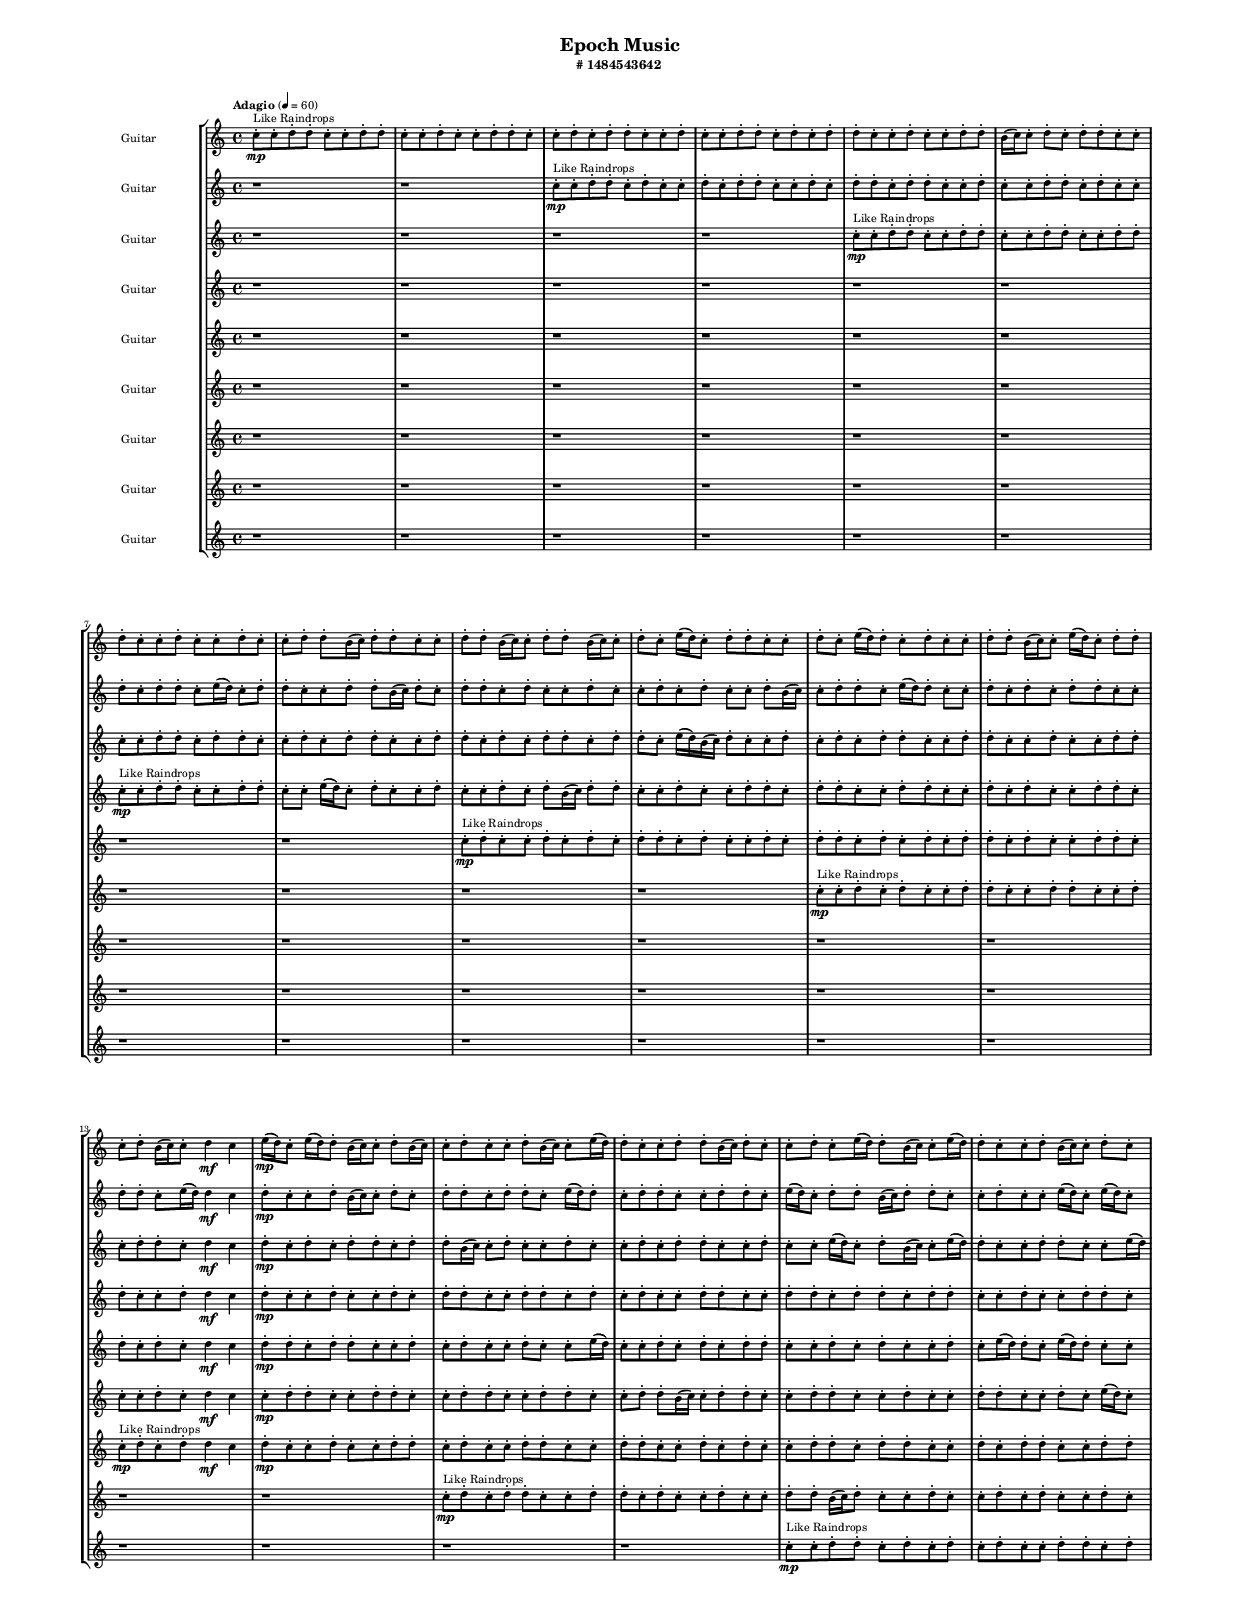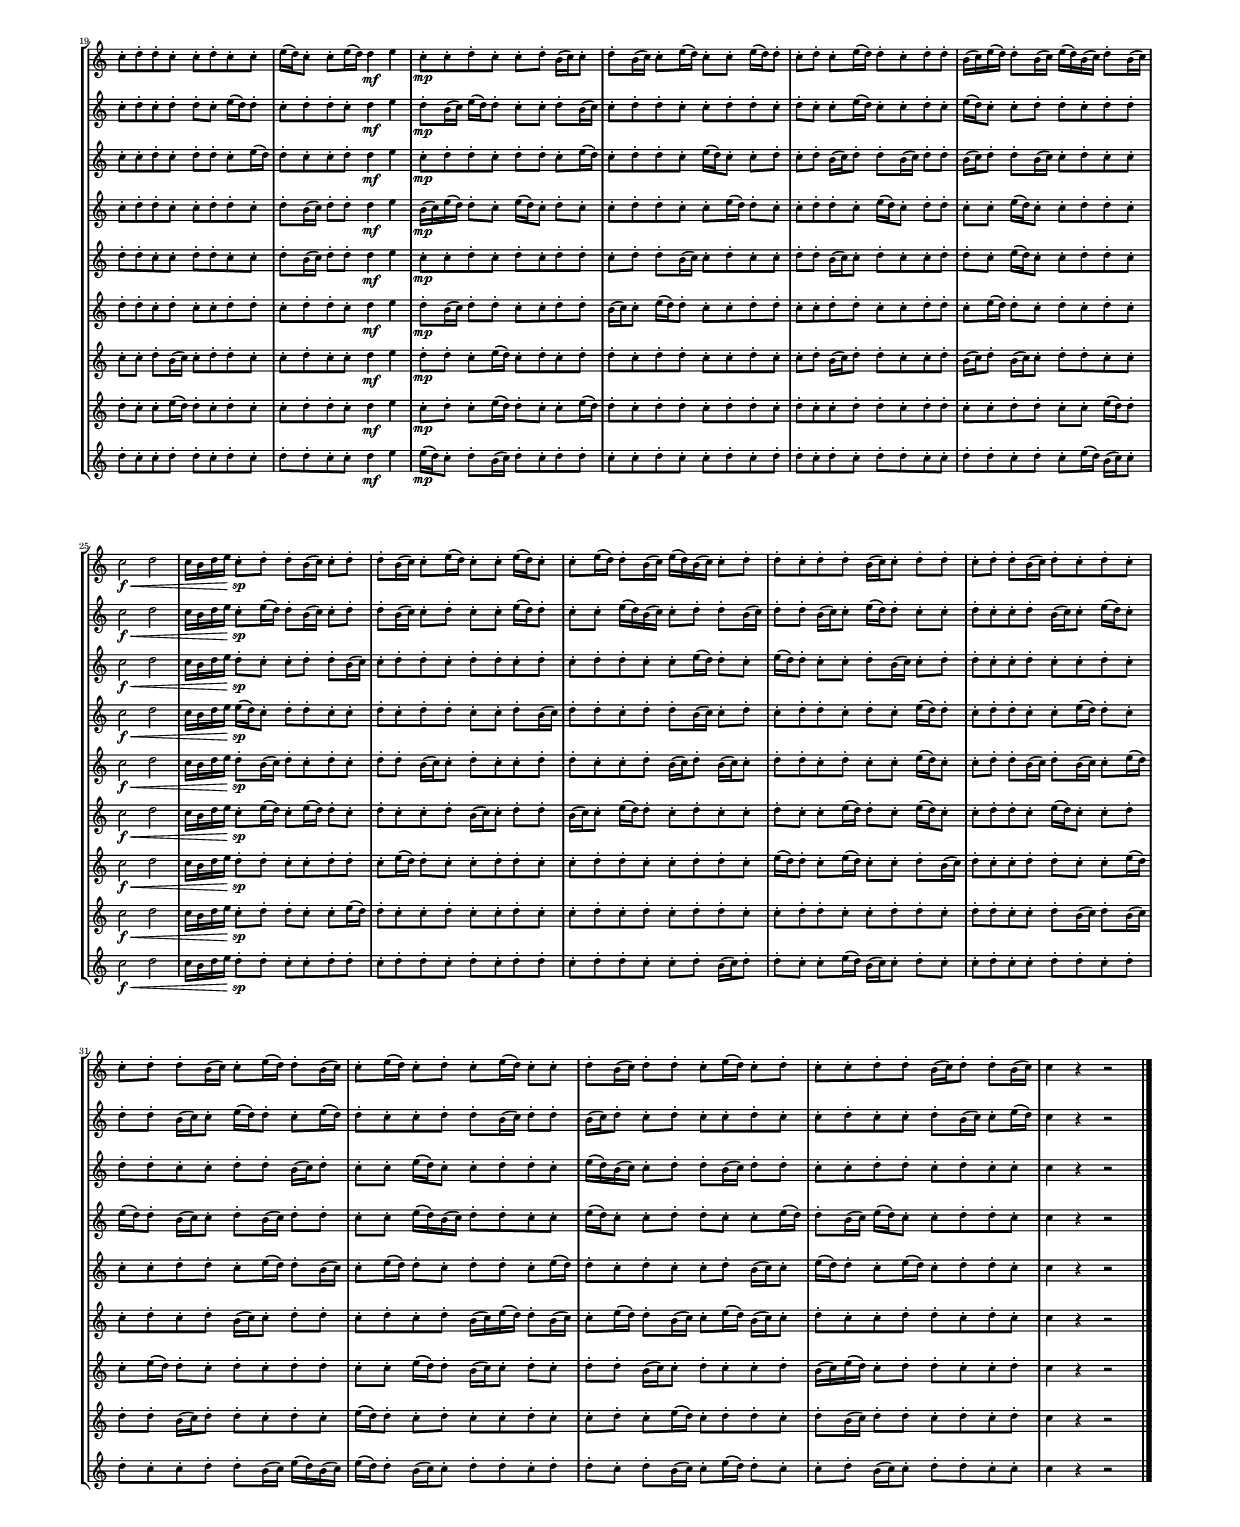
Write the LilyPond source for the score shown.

#(set-global-staff-size 10)

\header{
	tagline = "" 
	title = "Epoch Music"
	subtitle="#
1484543642
"
}

\paper{
  indent = 2\cm
  left-margin = 1.5\cm
  right-margin = 1.5\cm
  top-margin = 2\cm
  bottom-margin = 1.5\cm
  ragged-last-bottom = ##t
  print-all-headers = ##t
  print-page-number = ##f
}

\score{
\header{
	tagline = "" 
	title = "  "
	subtitle="  "
}
 \new  StaffGroup  <<

\new Staff \with {
    instrumentName = #"
Guitar
"
	midiInstrument = "Violin"
  }
\absolute {
\clef
"treble"

\tempo "Adagio" 4 = 60 c''8-.\mp ^"Like Raindrops"  c''8-. d''8-. d''8-. c''8-. c''8-. d''8-. d''8-. c''8-. c''8-. d''8-. c''8-. c''8-. d''8-. d''8-. c''8-. c''8-. d''8-. c''8-. d''8-. d''8-. c''8-. c''8-. d''8-. c''8-. c''8-. d''8-. d''8-. c''8-. d''8-. c''8-. d''8-. d''8-. c''8-. c''8-. d''8-. c''8-. c''8-. d''8-. d''8-. b'16( c''16) c''8-. d''8-. c''8-. d''8-. d''8-. c''8-. c''8-. d''8-. c''8-. c''8-. d''8-. c''8-. c''8-. d''8-. c''8-. c''8-. d''8-. d''8-. b'16( c''16) d''8-. d''8-. c''8-. c''8-. d''8-. d''8-. b'16( c''16) c''8-. d''8-. d''8-. b'16( c''16) c''8-. d''8-. c''8-. e''16( d''16) c''8-. d''8-. d''8-. c''8-. c''8-. d''8-. c''8-. e''16( d''16) d''8-. c''8-. d''8-. c''8-. c''8-. d''8-. d''8-. b'16( c''16) c''8-. e''16( d''16) c''8-. d''8-. d''8-. c''8-. d''8-. b'16( c''16) c''8-. d''4\mf c''4 e''16(\mp d''16) c''8-. e''16( d''16) d''8-. b'16( c''16) c''8-. d''8-. b'16( c''16) c''8-. d''8-. c''8-. c''8-. d''8-. b'16( c''16) c''8-. e''16( d''16) d''8-. c''8-. c''8-. d''8-. d''8-. b'16( c''16) d''8-. c''8-. c''8-. d''8-. c''8-. e''16( d''16) d''8-. b'16( c''16) c''8-. e''16( d''16) d''8-. c''8-. c''8-. d''8-. b'16( c''16) c''8-. d''8-. c''8-. c''8-. d''8-. d''8-. c''8-. c''8-. d''8-. c''8-. c''8-. e''16( d''16) c''8-. c''8-. e''16( d''16) d''4\mf e''4 c''8-.\mp c''8-. d''8-. c''8-. c''8-. d''8-. b'16( c''16) c''8-. d''8-. b'16( c''16) c''8-. e''16( d''16) c''8-. c''8-. e''16( d''16) d''8-. c''8-. d''8-. c''8-. e''16( d''16) d''8-. c''8-. d''8-. d''8-. b'16( c''16) e''16( d''16) d''8-. b'16( c''16) e''16( d''16) b'16( c''16) d''8-. b'16( c''16) c''2\f\< d''2 c''16 b'16 d''16 e''16 c''8-.\sp d''8-. d''8-. b'16( c''16) c''8-. d''8-. d''8-. b'16( c''16) c''8-. e''16( d''16) c''8-. c''8-. e''16( d''16) c''8-. c''8-. e''16( d''16) d''8-. b'16( c''16) e''16( d''16) b'16( c''16) c''8-. d''8-. d''8-. c''8-. d''8-. d''8-. b'16( c''16) c''8-. d''8-. d''8-. c''8-. d''8-. d''8-. b'16( c''16) d''8-. c''8-. d''8-. c''8-. c''8-. d''8-. d''8-. b'16( c''16) c''8-. e''16( d''16) d''8-. b'16( c''16) c''8-. e''16( d''16) c''8-. d''8-. c''8-. e''16( d''16) c''8-. c''8-. d''8-. b'16( c''16) d''8-. d''8-. c''8-. e''16( d''16) c''8-. d''8-. c''8-. c''8-. d''8-. d''8-. b'16( c''16) d''8-. d''8-. b'16( c''16) c''4 r4 r2 

	\bar "|."

}



\new Staff \with {
    instrumentName = #"
Guitar
"
	midiInstrument = "Violin"
  }
\absolute {
\clef
"treble"

\tempo "Adagio" 4 = 60 r1 r1 c''8-.\mp ^"Like Raindrops"  c''8-. d''8-. d''8-. c''8-. d''8-. c''8-. c''8-. d''8-. c''8-. d''8-. d''8-. c''8-. c''8-. d''8-. c''8-. d''8-. d''8-. c''8-. d''8-. d''8-. c''8-. c''8-. d''8-. c''8-. c''8-. d''8-. d''8-. c''8-. d''8-. c''8-. c''8-. d''8-. c''8-. d''8-. d''8-. c''8-. e''16( d''16) c''8-. d''8-. d''8-. c''8-. c''8-. d''8-. d''8-. b'16( c''16) d''8-. c''8-. d''8-. d''8-. c''8-. d''8-. c''8-. c''8-. d''8-. c''8-. c''8-. d''8-. c''8-. d''8-. c''8-. c''8-. d''8-. b'16( c''16) c''8-. d''8-. d''8-. c''8-. e''16( d''16) d''8-. c''8-. c''8-. d''8-. c''8-. d''8-. c''8-. d''8-. d''8-. c''8-. c''8-. d''8-. d''8-. c''8-. e''16( d''16) d''4\mf c''4 d''8-.\mp c''8-. c''8-. d''8-. b'16( c''16) c''8-. d''8-. c''8-. d''8-. d''8-. c''8-. d''8-. d''8-. c''8-. e''16( d''16) d''8-. c''8-. d''8-. d''8-. c''8-. c''8-. d''8-. d''8-. c''8-. e''16( d''16) c''8-. d''8-. d''8-. b'16( c''16) d''8-. d''8-. c''8-. c''8-. d''8-. c''8-. c''8-. e''16( d''16) c''8-. e''16( d''16) c''8-. c''8-. d''8-. c''8-. d''8-. d''8-. c''8-. e''16( d''16) d''8-. c''8-. d''8-. d''8-. c''8-. d''4\mf e''4 d''8-.\mp b'16( c''16) e''16( d''16) d''8-. c''8-. c''8-. d''8-. b'16( c''16) c''8-. d''8-. d''8-. c''8-. c''8-. d''8-. d''8-. c''8-. d''8-. c''8-. c''8-. e''16( d''16) c''8-. c''8-. d''8-. c''8-. e''16( d''16) c''8-. c''8-. d''8-. d''8-. c''8-. d''8-. d''8-. c''2\f\< d''2 c''16 b'16 d''16 e''16 c''8-.\sp e''16( d''16) d''8-. b'16( c''16) c''8-. d''8-. d''8-. b'16( c''16) c''8-. d''8-. c''8-. c''8-. e''16( d''16) d''8-. c''8-. c''8-. e''16( d''16) b'16( c''16) c''8-. d''8-. d''8-. b'16( c''16) d''8-. d''8-. b'16( c''16) c''8-. e''16( d''16) d''8-. c''8-. c''8-. d''8-. c''8-. c''8-. d''8-. b'16( c''16) c''8-. e''16( d''16) c''8-. d''8-. d''8-. b'16( c''16) c''8-. e''16( d''16) d''8-. c''8-. e''16( d''16) d''8-. c''8-. c''8-. d''8-. d''8-. b'16( c''16) d''8-. d''8-. b'16( c''16) d''8-. c''8-. d''8-. c''8-. c''8-. d''8-. c''8-. c''8-. d''8-. c''8-. c''8-. d''8-. b'16( c''16) c''8-. e''16( d''16) c''4 r4 r2 

	\bar "|."

}



\new Staff \with {
    instrumentName = #"
Guitar
"
	midiInstrument = "Violin"
  }
\absolute {
\clef
"treble"

\tempo "Adagio" 4 = 60 r1 r1 r1 r1 c''8-.\mp ^"Like Raindrops"  c''8-. d''8-. d''8-. c''8-. c''8-. d''8-. d''8-. c''8-. c''8-. d''8-. d''8-. c''8-. c''8-. d''8-. d''8-. c''8-. c''8-. d''8-. d''8-. c''8-. d''8-. d''8-. c''8-. c''8-. d''8-. c''8-. d''8-. d''8-. c''8-. c''8-. d''8-. d''8-. c''8-. d''8-. c''8-. d''8-. d''8-. c''8-. d''8-. d''8-. c''8-. e''16( d''16) b'16( c''16) d''8-. c''8-. c''8-. d''8-. c''8-. d''8-. c''8-. d''8-. d''8-. c''8-. c''8-. d''8-. d''8-. c''8-. c''8-. d''8-. c''8-. c''8-. d''8-. d''8-. c''8-. d''8-. d''8-. c''8-. d''4\mf c''4 d''8-.\mp c''8-. d''8-. c''8-. d''8-. d''8-. c''8-. d''8-. d''8-. b'16( c''16) c''8-. d''8-. c''8-. c''8-. d''8-. c''8-. c''8-. d''8-. c''8-. d''8-. d''8-. c''8-. c''8-. d''8-. c''8-. c''8-. e''16( d''16) c''8-. d''8-. b'16( c''16) c''8-. e''16( d''16) d''8-. c''8-. c''8-. d''8-. d''8-. c''8-. c''8-. e''16( d''16) c''8-. c''8-. d''8-. c''8-. d''8-. d''8-. c''8-. e''16( d''16) d''8-. c''8-. c''8-. d''8-. d''4\mf e''4 c''8-.\mp d''8-. d''8-. c''8-. d''8-. d''8-. c''8-. e''16( d''16) c''8-. d''8-. d''8-. c''8-. e''16( d''16) c''8-. c''8-. d''8-. c''8-. d''8-. b'16( c''16) d''8-. d''8-. b'16( c''16) d''8-. d''8-. b'16( c''16) d''8-. d''8-. b'16( c''16) c''8-. d''8-. c''8-. c''8-. c''2\f\< d''2 c''16 b'16 d''16 e''16 d''8-.\sp c''8-. c''8-. d''8-. d''8-. b'16( c''16) c''8-. d''8-. d''8-. c''8-. d''8-. d''8-. c''8-. d''8-. c''8-. d''8-. d''8-. c''8-. c''8-. e''16( d''16) d''8-. c''8-. e''16( d''16) d''8-. c''8-. c''8-. d''8-. b'16( c''16) c''8-. d''8-. d''8-. c''8-. c''8-. d''8-. c''8-. c''8-. d''8-. c''8-. d''8-. d''8-. c''8-. c''8-. d''8-. d''8-. b'16( c''16) d''8-. c''8-. c''8-. e''16( d''16) c''8-. c''8-. d''8-. d''8-. c''8-. e''16( d''16) b'16( c''16) c''8-. d''8-. d''8-. b'16( c''16) d''8-. d''8-. c''8-. c''8-. d''8-. d''8-. c''8-. d''8-. c''8-. c''8-. c''4 r4 r2 

	\bar "|."

}



\new Staff \with {
    instrumentName = #"
Guitar
"
	midiInstrument = "Violin"
  }
\absolute {
\clef
"treble"

\tempo "Adagio" 4 = 60 r1 r1 r1 r1 r1 r1 c''8-.\mp ^"Like Raindrops"  c''8-. d''8-. d''8-. c''8-. c''8-. d''8-. d''8-. c''8-. c''8-. e''16( d''16) c''8-. d''8-. c''8-. c''8-. d''8-. c''8-. c''8-. d''8-. c''8-. d''8-. b'16( c''16) d''8-. d''8-. c''8-. c''8-. d''8-. c''8-. c''8-. d''8-. d''8-. c''8-. d''8-. d''8-. c''8-. c''8-. d''8-. d''8-. c''8-. c''8-. d''8-. c''8-. d''8-. c''8-. c''8-. d''8-. d''8-. c''8-. d''8-. c''8-. c''8-. d''8-. d''4\mf c''4 d''8-.\mp c''8-. c''8-. d''8-. c''8-. c''8-. d''8-. c''8-. d''8-. d''8-. c''8-. c''8-. d''8-. d''8-. c''8-. d''8-. c''8-. d''8-. c''8-. c''8-. d''8-. d''8-. c''8-. c''8-. d''8-. d''8-. c''8-. d''8-. d''8-. c''8-. d''8-. d''8-. c''8-. c''8-. d''8-. c''8-. c''8-. d''8-. d''8-. c''8-. c''8-. d''8-. d''8-. c''8-. c''8-. d''8-. d''8-. c''8-. d''8-. b'16( c''16) d''8-. d''8-. d''4\mf e''4 b'16(\mp c''16) e''16( d''16) d''8-. c''8-. e''16( d''16) c''8-. d''8-. c''8-. c''8-. d''8-. d''8-. c''8-. c''8-. e''16( d''16) d''8-. c''8-. c''8-. d''8-. d''8-. c''8-. e''16( d''16) c''8-. d''8-. d''8-. c''8-. c''8-. e''16( d''16) c''8-. c''8-. d''8-. d''8-. c''8-. c''2\f\< d''2 c''16 b'16 d''16 e''16 e''16(\sp d''16) c''8-. d''8-. d''8-. c''8-. c''8-. d''8-. c''8-. d''8-. d''8-. c''8-. c''8-. d''8-. b'16( c''16) d''8-. d''8-. c''8-. d''8-. d''8-. b'16( c''16) c''8-. d''8-. c''8-. d''8-. d''8-. c''8-. d''8-. c''8-. e''16( d''16) d''8-. c''8-. d''8-. d''8-. c''8-. c''8-. e''16( d''16) d''8-. c''8-. e''16( d''16) d''8-. b'16( c''16) c''8-. d''8-. b'16( c''16) d''8-. d''8-. c''8-. c''8-. e''16( d''16) b'16( c''16) d''8-. d''8-. c''8-. c''8-. e''16( d''16) c''8-. c''8-. d''8-. d''8-. c''8-. c''8-. e''16( d''16) d''8-. b'16( c''16) e''16( d''16) c''8-. c''8-. d''8-. d''8-. c''8-. c''4 r4 r2 

	\bar "|."

}



\new Staff \with {
    instrumentName = #"
Guitar
"
	midiInstrument = "Violin"
  }
\absolute {
\clef
"treble"

\tempo "Adagio" 4 = 60 r1 r1 r1 r1 r1 r1 r1 r1 c''8-.\mp ^"Like Raindrops"  d''8-. c''8-. c''8-. d''8-. c''8-. d''8-. c''8-. d''8-. d''8-. c''8-. d''8-. c''8-. c''8-. d''8-. c''8-. d''8-. d''8-. c''8-. d''8-. c''8-. d''8-. c''8-. d''8-. d''8-. c''8-. d''8-. c''8-. c''8-. d''8-. d''8-. c''8-. d''8-. c''8-. d''8-. c''8-. d''4\mf c''4 d''8-.\mp d''8-. c''8-. d''8-. d''8-. c''8-. c''8-. d''8-. c''8-. d''8-. c''8-. c''8-. d''8-. c''8-. c''8-. e''16( d''16) c''8-. c''8-. d''8-. c''8-. d''8-. c''8-. d''8-. d''8-. c''8-. c''8-. d''8-. c''8-. d''8-. c''8-. c''8-. d''8-. c''8-. e''16( d''16) d''8-. c''8-. e''16( d''16) d''8-. c''8-. c''8-. d''8-. d''8-. c''8-. c''8-. d''8-. d''8-. c''8-. c''8-. d''8-. b'16( c''16) d''8-. d''8-. d''4\mf e''4 c''8-.\mp c''8-. d''8-. c''8-. d''8-. c''8-. d''8-. d''8-. c''8-. d''8-. d''8-. b'16( c''16) c''8-. d''8-. c''8-. c''8-. d''8-. d''8-. b'16( c''16) c''8-. d''8-. c''8-. c''8-. d''8-. d''8-. c''8-. e''16( d''16) c''8-. c''8-. d''8-. d''8-. c''8-. c''2\f\< d''2 c''16 b'16 d''16 e''16 d''8-.\sp b'16( c''16) d''8-. c''8-. d''8-. c''8-. d''8-. d''8-. b'16( c''16) c''8-. d''8-. c''8-. c''8-. d''8-. d''8-. c''8-. c''8-. d''8-. b'16( c''16) d''8-. b'16( c''16) c''8-. d''8-. d''8-. c''8-. d''8-. c''8-. c''8-. e''16( d''16) c''8-. c''8-. d''8-. d''8-. b'16( c''16) d''8-. b'16( c''16) c''8-. e''16( d''16) c''8-. c''8-. d''8-. d''8-. c''8-. e''16( d''16) d''8-. b'16( c''16) c''8-. e''16( d''16) d''8-. c''8-. d''8-. d''8-. c''8-. e''16( d''16) d''8-. c''8-. d''8-. c''8-. c''8-. d''8-. b'16( c''16) c''8-. e''16( d''16) d''8-. c''8-. e''16( d''16) c''8-. d''8-. d''8-. c''8-. c''4 r4 r2 

	\bar "|."

}



\new Staff \with {
    instrumentName = #"
Guitar
"
	midiInstrument = "Violin"
  }
\absolute {
\clef
"treble"

\tempo "Adagio" 4 = 60 r1 r1 r1 r1 r1 r1 r1 r1 r1 r1 c''8-.\mp ^"Like Raindrops"  c''8-. d''8-. c''8-. d''8-. c''8-. c''8-. d''8-. d''8-. c''8-. c''8-. d''8-. d''8-. c''8-. c''8-. d''8-. c''8-. c''8-. d''8-. c''8-. d''4\mf c''4 c''8-.\mp d''8-. d''8-. c''8-. c''8-. d''8-. d''8-. c''8-. c''8-. d''8-. d''8-. c''8-. c''8-. d''8-. d''8-. c''8-. c''8-. d''8-. d''8-. b'16( c''16) c''8-. d''8-. d''8-. c''8-. c''8-. d''8-. d''8-. c''8-. c''8-. d''8-. c''8-. c''8-. d''8-. d''8-. c''8-. c''8-. d''8-. c''8-. e''16( d''16) c''8-. d''8-. d''8-. c''8-. d''8-. c''8-. c''8-. d''8-. d''8-. c''8-. d''8-. d''8-. c''8-. d''4\mf e''4 d''8-.\mp b'16( c''16) d''8-. d''8-. c''8-. c''8-. d''8-. d''8-. b'16( c''16) c''8-. e''16( d''16) d''8-. c''8-. c''8-. d''8-. d''8-. c''8-. c''8-. d''8-. d''8-. c''8-. c''8-. d''8-. d''8-. c''8-. e''16( d''16) d''8-. c''8-. d''8-. c''8-. d''8-. c''8-. c''2\f\< d''2 c''16 b'16 d''16 e''16 c''8-.\sp e''16( d''16) c''8-. e''16( d''16) d''8-. c''8-. d''8-. c''8-. c''8-. d''8-. b'16( c''16) c''8-. d''8-. d''8-. b'16( c''16) c''8-. e''16( d''16) d''8-. c''8-. d''8-. c''8-. c''8-. d''8-. c''8-. c''8-. e''16( d''16) d''8-. c''8-. e''16( d''16) c''8-. c''8-. d''8-. d''8-. c''8-. e''16( d''16) c''8-. c''8-. d''8-. c''8-. d''8-. c''8-. d''8-. b'16( c''16) c''8-. d''8-. d''8-. c''8-. d''8-. c''8-. d''8-. b'16( c''16) e''16( d''16) d''8-. b'16( c''16) c''8-. e''16( d''16) d''8-. b'16( c''16) c''8-. e''16( d''16) b'16( c''16) c''8-. d''8-. c''8-. c''8-. d''8-. d''8-. c''8-. d''8-. c''8-. c''4 r4 r2 

	\bar "|."

}



\new Staff \with {
    instrumentName = #"
Guitar
"
	midiInstrument = "Violin"
  }
\absolute {
\clef
"treble"

\tempo "Adagio" 4 = 60 r1 r1 r1 r1 r1 r1 r1 r1 r1 r1 r1 r1 c''8-.\mp ^"Like Raindrops"  d''8-. c''8-. d''8-. d''4\mf c''4 d''8-.\mp c''8-. c''8-. d''8-. c''8-. c''8-. d''8-. d''8-. c''8-. d''8-. c''8-. c''8-. d''8-. d''8-. c''8-. c''8-. d''8-. d''8-. c''8-. c''8-. d''8-. c''8-. d''8-. c''8-. c''8-. d''8-. d''8-. c''8-. d''8-. d''8-. c''8-. c''8-. d''8-. c''8-. d''8-. d''8-. c''8-. c''8-. d''8-. d''8-. c''8-. c''8-. d''8-. b'16( c''16) c''8-. d''8-. d''8-. c''8-. c''8-. d''8-. c''8-. c''8-. d''4\mf e''4 d''8-.\mp d''8-. c''8-. e''16( d''16) c''8-. d''8-. c''8-. d''8-. d''8-. c''8-. d''8-. d''8-. c''8-. c''8-. d''8-. c''8-. c''8-. d''8-. b'16( c''16) d''8-. d''8-. c''8-. c''8-. d''8-. b'16( c''16) d''8-. b'16( c''16) c''8-. d''8-. d''8-. c''8-. c''8-. c''2\f\< d''2 c''16 b'16 d''16 e''16 d''8-.\sp d''8-. c''8-. c''8-. d''8-. d''8-. c''8-. e''16( d''16) d''8-. c''8-. c''8-. d''8-. d''8-. c''8-. c''8-. d''8-. d''8-. c''8-. c''8-. d''8-. d''8-. c''8-. e''16( d''16) d''8-. c''8-. e''16( d''16) c''8-. c''8-. d''8-. b'16( c''16) d''8-. c''8-. c''8-. d''8-. d''8-. c''8-. c''8-. e''16( d''16) c''8-. e''16( d''16) d''8-. c''8-. d''8-. c''8-. d''8-. d''8-. c''8-. c''8-. e''16( d''16) d''8-. b'16( c''16) c''8-. d''8-. c''8-. d''8-. d''8-. b'16( c''16) c''8-. d''8-. c''8-. c''8-. d''8-. b'16( c''16) e''16( d''16) c''8-. d''8-. d''8-. c''8-. c''8-. d''8-. c''4 r4 r2 

	\bar "|."

}



\new Staff \with {
    instrumentName = #"
Guitar
"
	midiInstrument = "Violin"
  }
\absolute {
\clef
"treble"

\tempo "Adagio" 4 = 60 r1 r1 r1 r1 r1 r1 r1 r1 r1 r1 r1 r1 r1 r1 c''8-.\mp ^"Like Raindrops"  d''8-. c''8-. d''8-. d''8-. c''8-. c''8-. d''8-. d''8-. c''8-. d''8-. c''8-. c''8-. d''8-. c''8-. c''8-. d''8-. d''8-. b'16( c''16) d''8-. c''8-. c''8-. d''8-. c''8-. c''8-. d''8-. c''8-. d''8-. c''8-. c''8-. d''8-. c''8-. d''8-. c''8-. c''8-. e''16( d''16) d''8-. c''8-. d''8-. c''8-. c''8-. d''8-. d''8-. c''8-. d''4\mf e''4 c''8-.\mp d''8-. c''8-. e''16( d''16) d''8-. c''8-. c''8-. e''16( d''16) d''8-. c''8-. d''8-. d''8-. c''8-. d''8-. d''8-. c''8-. d''8-. c''8-. c''8-. d''8-. d''8-. c''8-. d''8-. d''8-. c''8-. c''8-. d''8-. d''8-. c''8-. c''8-. e''16( d''16) d''8-. c''2\f\< d''2 c''16 b'16 d''16 e''16 c''8-.\sp d''8-. d''8-. c''8-. c''8-. e''16( d''16) d''8-. c''8-. c''8-. d''8-. c''8-. c''8-. d''8-. c''8-. c''8-. d''8-. c''8-. d''8-. c''8-. d''8-. d''8-. c''8-. c''8-. d''8-. d''8-. c''8-. c''8-. d''8-. d''8-. c''8-. d''8-. d''8-. c''8-. c''8-. d''8-. b'16( c''16) d''8-. b'16( c''16) d''8-. d''8-. b'16( c''16) d''8-. d''8-. c''8-. d''8-. c''8-. e''16( d''16) d''8-. c''8-. d''8-. c''8-. c''8-. d''8-. c''8-. c''8-. d''8-. c''8-. e''16( d''16) c''8-. d''8-. d''8-. c''8-. d''8-. b'16( c''16) d''8-. d''8-. c''8-. d''8-. c''8-. d''8-. c''4 r4 r2 

	\bar "|."

}



\new Staff \with {
    instrumentName = #"
Guitar
"
	midiInstrument = "Violin"
  }
\absolute {
\clef
"treble"

\tempo "Adagio" 4 = 60 r1 r1 r1 r1 r1 r1 r1 r1 r1 r1 r1 r1 r1 r1 r1 r1 c''8-.\mp ^"Like Raindrops"  c''8-. d''8-. d''8-. c''8-. d''8-. c''8-. d''8-. c''8-. d''8-. c''8-. c''8-. d''8-. d''8-. c''8-. d''8-. d''8-. c''8-. c''8-. d''8-. d''8-. c''8-. d''8-. c''8-. d''8-. d''8-. c''8-. c''8-. d''4\mf e''4 e''16(\mp d''16) c''8-. d''8-. b'16( c''16) d''8-. c''8-. d''8-. d''8-. c''8-. c''8-. d''8-. c''8-. c''8-. d''8-. c''8-. d''8-. d''8-. c''8-. d''8-. c''8-. d''8-. d''8-. c''8-. c''8-. d''8-. d''8-. c''8-. d''8-. c''8-. e''16( d''16) b'16( c''16) c''8-. c''2\f\< d''2 c''16 b'16 d''16 e''16 d''8-.\sp d''8-. c''8-. c''8-. d''8-. d''8-. c''8-. d''8-. d''8-. c''8-. d''8-. c''8-. d''8-. d''8-. c''8-. d''8-. d''8-. c''8-. c''8-. d''8-. b'16( c''16) d''8-. d''8-. c''8-. c''8-. e''16( d''16) b'16( c''16) c''8-. d''8-. c''8-. c''8-. d''8-. c''8-. c''8-. d''8-. d''8-. c''8-. d''8-. d''8-. c''8-. c''8-. d''8-. d''8-. b'16( c''16) e''16( d''16) b'16( c''16) e''16( d''16) d''8-. b'16( c''16) c''8-. d''8-. d''8-. c''8-. d''8-. d''8-. c''8-. d''8-. b'16( c''16) c''8-. e''16( d''16) d''8-. c''8-. c''8-. d''8-. b'16( c''16) c''8-. d''8-. d''8-. c''8-. c''8-. c''4 r4 r2 

	\bar "|."

}


>>
\layout{}
\midi{}
}

